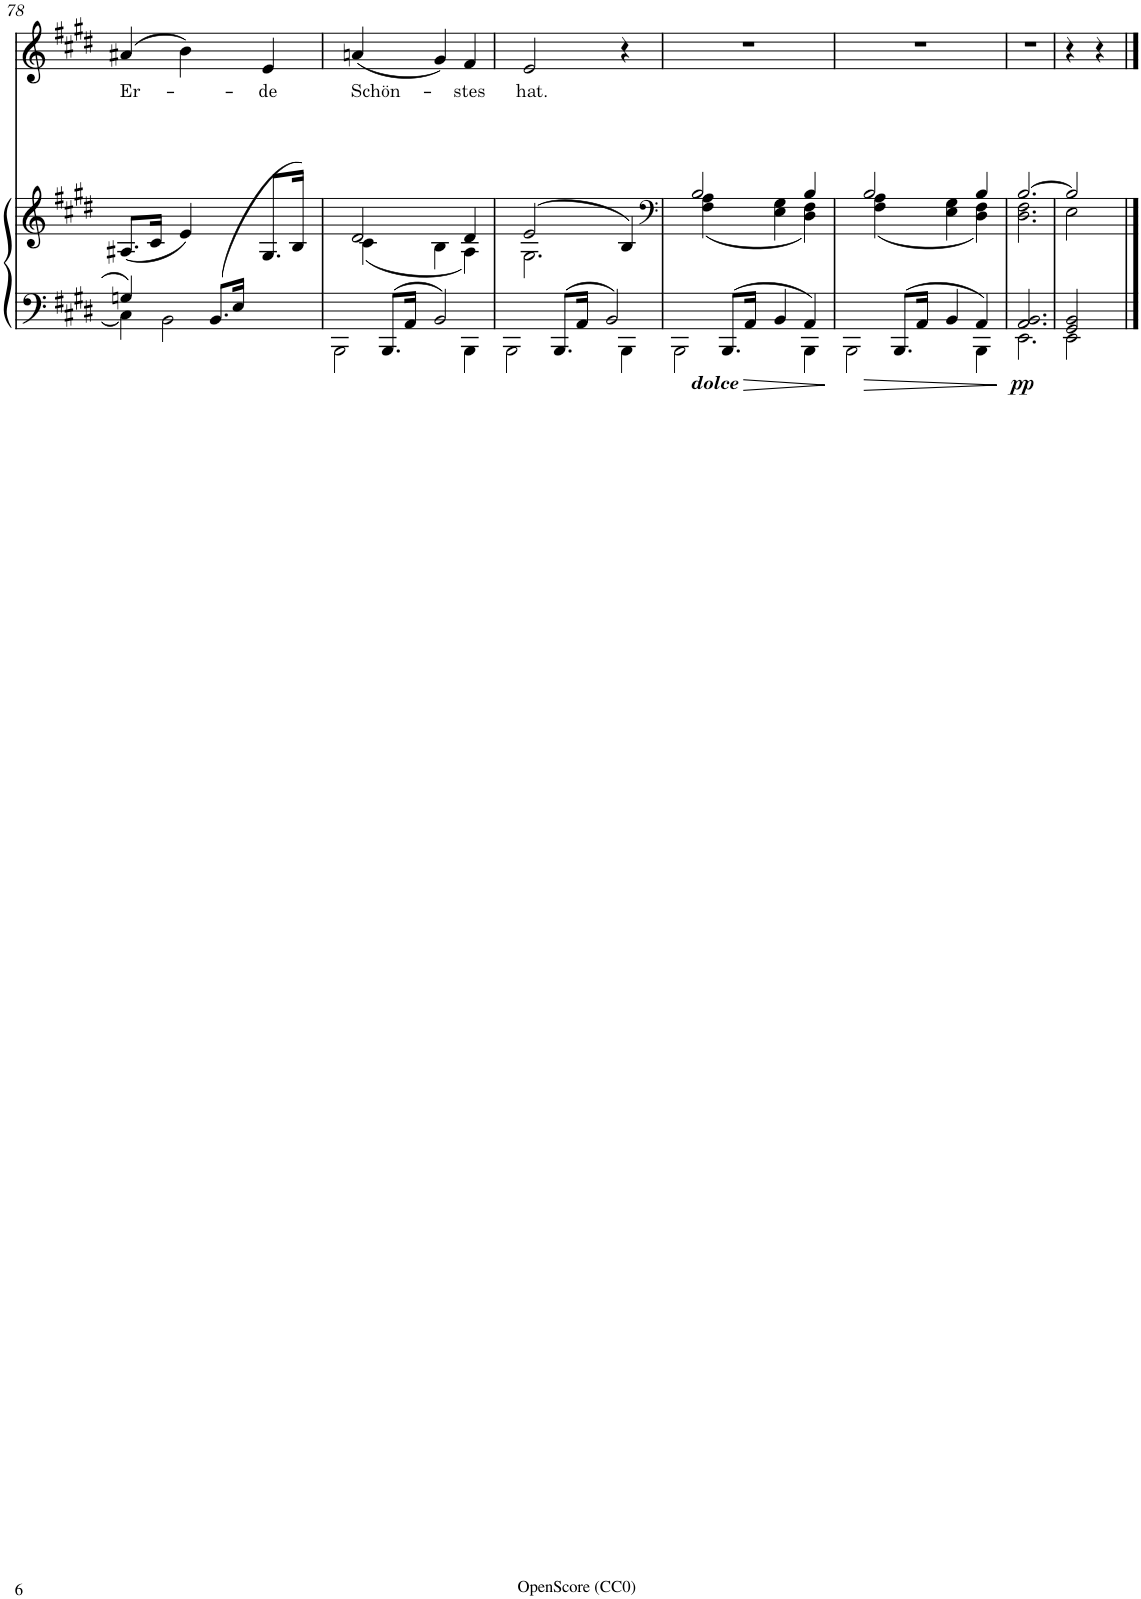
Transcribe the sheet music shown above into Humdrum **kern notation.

**kern	**kern	**dynam	**kern	**text
*part2	*part2	*part2	*part1	*part1
*staff3	*staff2	*staff2/3	*staff1	*staff1
*I"Pianoforte	*	*	*I"Singstimme Voice	*
*I'Pno	*	*	*	*
!!LO:PB:g=z
*clefF4	*clefG2	*	*clefG2	*
*k[f#c#g#d#]	*k[f#c#g#d#]	*	*k[f#c#g#d#]	*
*M3/4	*M3/4	*	*M3/4	*
=78	=78	=78	=78	=78
*^	*^	*	*	*
!	!	!	!	!	!	!LO:LY:b
4Gn/	4C#\]	(<8.A#X/L	2ryy	.	(4a#X/	Er-
.	.	16c#/Jk	.	.	.	.
(8.BB/L	2BB\	4e/)	.	.	4b\)	.
16E/Jk	.	.	.	.	.	.
!	!	!	!	!	!	!LO:LY:b
4ryy	.	4ryy	8.G#/L	.	4e/	-de
.	.	.	16B/Jk)	.	.	.
=79	=79	=79	=79	=79	=79	=79
!	!	!	!	!	!	!LO:LY:b
8.BBB/L	2BBB\	2d#/	(4c#\	.	(4an/	Schön-
16AA/Jk	.	.	.	.	.	.
2BB/	.	.	4B\	.	4g#/)	.
!	!	!	!	!	!	!LO:LY:b
.	4BBB\	4d#/	4A\)	.	4f#/	-stes
=80	=80	=80	=80	=80	=80	=80
!	!	!	!	!	!	!LO:LY:b
8.BBB/L	2BBB\	(2e/	2.G#\	.	2e/	hat.
16AA/Jk	.	.	.	.	.	.
2BB/	.	.	.	.	.	.
.	4BBB\	4B/)	.	.	4r	.
=81	=81	=81	=81	=81	=81	=81
*	*	*clefF4	*	*	*	*
!	!	!	!	!LO:DY:b=2	!	!
8.BBB/L	2BBB\	2B/	(4F#\ 4A\	other-dynamics	2.r	.
16AA/Jk	.	.	.	.	.	.
4BB/	.	.	4E\ 4G#\	.	.	.
4AA/	4BBB\	4B/	4D#\ 4F#\)	.	.	.
=82	=82	=82	=82	=82	=82	=82
8.BBB/L	2BBB\	2B/	(4F#\ 4A\	.	2.r	.
16AA/Jk	.	.	.	.	.	.
4BB/	.	.	4E\ 4G#\	.	.	.
4AA/	4BBB\	4B/	4D#\ 4F#\)	.	.	.
=83	=83	=83	=83	=83	=83	=83
!	!	!	!	!LO:DY:b=2	!	!
2.AA/ 2.BB/	2.EE\	[2.B/	2.D#\ 2.F#\	pp	2.r	.
=84	=84	=84	=84	=84	=84	=84
2GG#/ 2BB/	2EE\	2B/]	2E\	.	4r	.
.	.	.	.	.	4r	.
*v	*v	*	*	*	*	*
*	*v	*v	*	*	*
==	==	==	==	==
*-	*-	*-	*-	*-
